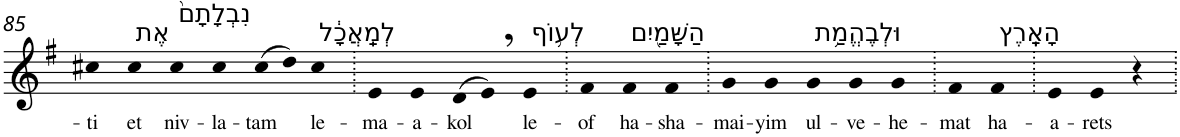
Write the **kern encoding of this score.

**kern	**text
*part1	*part1
*staff1	*staff1
*I"Piano	*
*I'Pno	*
!!LO:PB:g=z
*clefG2	*
*k[f#]	*
*G:	*
=85	=85
!	!LO:LY:b
4cc#X	-ti
!LO:TX:a:t=אֶת	!
!	!LO:LY:b
4cc#	et
!LO:TX:a:t=נִבְלָתָם֙	!
!	!LO:LY:b
4cc#	niv-
!	!LO:LY:b
4cc#	-la-
!	!LO:LY:b
(>8cc#	-tam
8dd)	.
!LO:TX:a:t=לְמַֽאֲכָ֔ל	!
!	!LO:LY:b
4cc#	le-
=86.	=86.
!	!LO:LY:b
4e	-ma-
!	!LO:LY:b
4e	-a-
!	!LO:LY:b
(>8d	-kol
8e,)	.
!LO:TX:a:t=לְע֥וֹף	!
!	!LO:LY:b
4e	le-
=87.	=87.
!	!LO:LY:b
4f#	-of
!LO:TX:a:t=הַשָּׁמַ֖יִם	!
!	!LO:LY:b
4f#	ha-
!	!LO:LY:b
4f#	-sha-
=88.	=88.
!	!LO:LY:b
4g	-mai-
!	!LO:LY:b
4g	-yim
!LO:TX:a:t=וּלְבֶהֱמַ֥ת	!
!	!LO:LY:b
4g	ul-
!	!LO:LY:b
4g	-ve-
!	!LO:LY:b
4g	-he-
=89.	=89.
!	!LO:LY:b
4f#	-mat
!LO:TX:a:t=הָאָֽרֶץ	!
!	!LO:LY:b
4f#	ha-
=90.	=90.
!	!LO:LY:b
4e	-a-
!	!LO:LY:b
4e	-rets
4r	.
=.	=.
*-	*-
